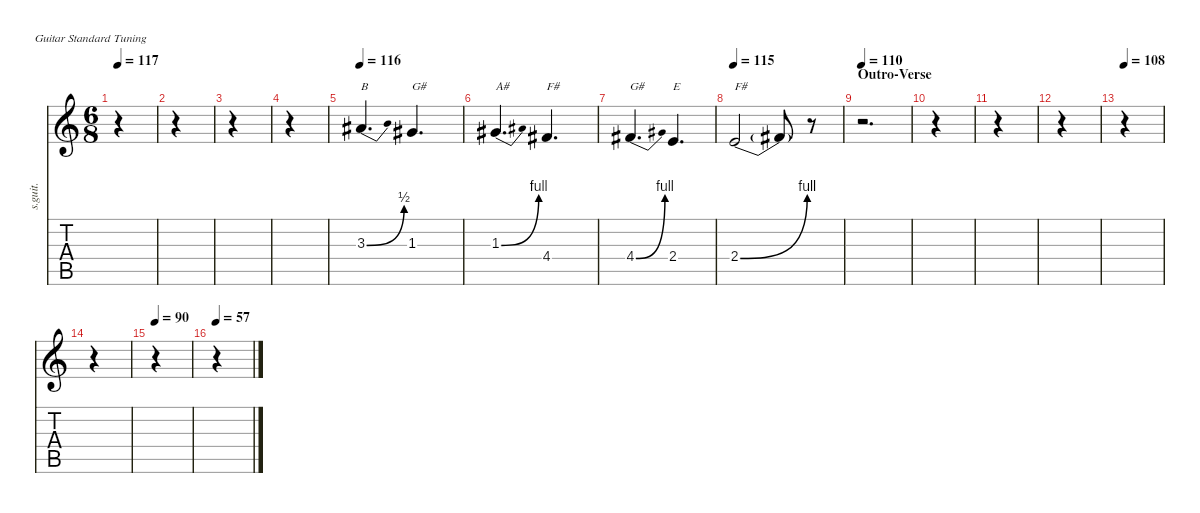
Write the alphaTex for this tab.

\defaultSystemsLayout 4
\hideDynamics
\bracketExtendMode nobrackets
\track ("Serj Tankian - Vocals" "s.guit.") {instrument baritonesax}
\staff {score tabs}
\tuning (E4 B3 G3 D3 A2 E2)
\displaytranspose 12
\ts (6 8)
\tempo 117
\clef g2
\ks c
r.4{dy fff} |
r.4 |
r.4 |
r.4 |
\tempo 116
3.3{be (bend 0 0 10.2 2) acc #}.4{d txt "B" lyrics (0 "") lyrics (1 "") lyrics (2 "") lyrics (3 "") lyrics (4 "")} 1.3{acc #}.4{d txt "G#" lyrics (0 "") lyrics (1 "") lyrics (2 "") lyrics (3 "") lyrics (4 "")} |
1.3{be (bend 0 0 10.2 4) acc #}.4{d txt "A#" lyrics (0 "") lyrics (1 "") lyrics (2 "") lyrics (3 "") lyrics (4 "")} 4.4{acc #}.4{d txt "F#" lyrics (0 "") lyrics (1 "") lyrics (2 "") lyrics (3 "") lyrics (4 "")} |
4.4{be (bend 0 0 10.2 4) acc #}.4{d txt "G#" lyrics (0 "") lyrics (1 "") lyrics (2 "") lyrics (3 "") lyrics (4 "")} 2.4.4{d txt "E" lyrics (0 "") lyrics (1 "") lyrics (2 "") lyrics (3 "") lyrics (4 "")} |
\tempo 115
2.4{be (bend 0 0 4.8 4)}.2{txt "F#" lyrics (0 "") lyrics (1 "") lyrics (2 "") lyrics (3 "") lyrics (4 "")} 2.4{t}.8{lyrics (0 "") lyrics (1 "") lyrics (2 "") lyrics (3 "") lyrics (4 "")} r.8 |
\section ("" "Outro-Verse")
\tempo 110
r.2{d} |
r.4 |
r.4 |
r.4 |
\tempo 108
r.4 |
r.4 |
\tempo 90
r.4 |
\tempo 57
r.4
